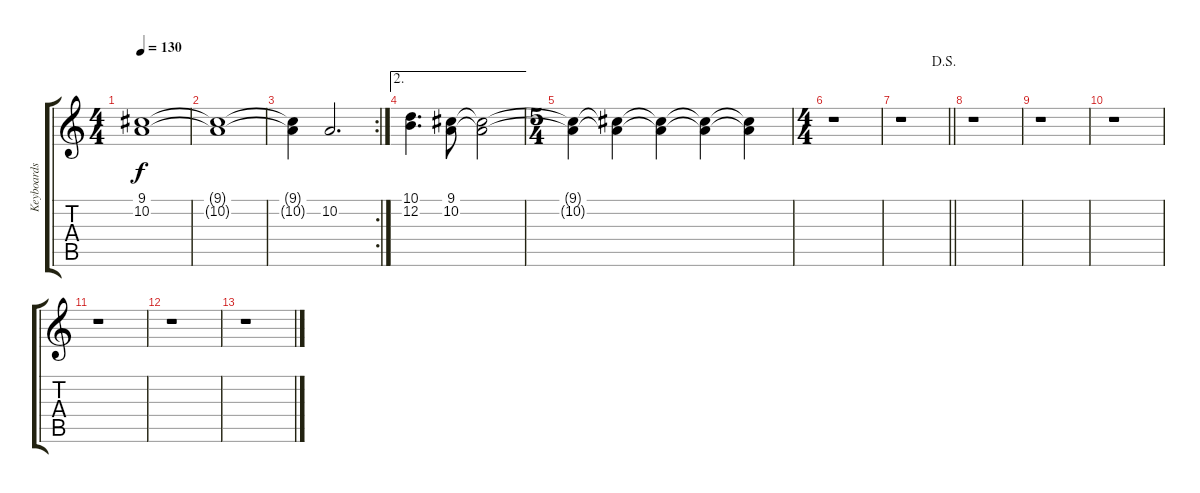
\track ("Keyboards" "Keyboards") {instrument stringensemble1}
\staff {score tabs}
\tuning (E4 B3 G3 D3 A2 E2) {hide}
\ts (4 4)
\tempo 130
\clef g2
\ks c
(9.1{t} 10.2{t}).1{dy f} |
(9.1{t} 10.2{t}).1 |
\rc 2
(9.1{t} 10.2{t}).4 10.2.2{d} |
\ae 2
(10.1 12.2).4{d} (9.1 10.2).8{volume 4} (9.1{t} 10.2{t}).2 |
\ts (5 4)
(9.1{t} 10.2{t}).4 (9.1{t} 10.2{t}).4 (9.1{t} 10.2{t}).4 (9.1{t} 10.2{t}).4 (9.1{t} 10.2{t}).4 |
\ts (4 4)
r.1 |
\jump dalsegno
\barLineRight lightlight
r.1 |
r.1 |
r.1 |
r.1 |
r.1 |
r.1 |
r.1
